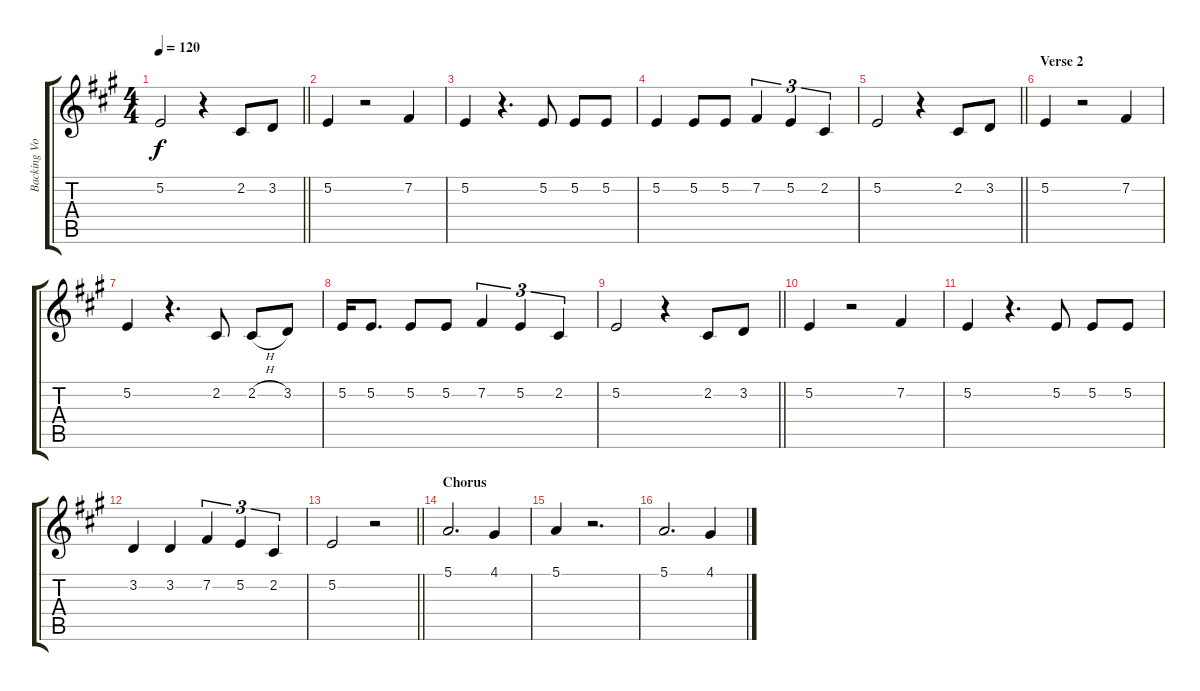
\track ("Backing Vocals" "Backing Vo") {instrument lead2sawtooth}
\staff {score tabs}
\tuning (E4 B3 G3 D3 A2 E2) {hide}
\ts (4 4)
\tempo 120
\clef g2
\barLineRight lightlight
\ks a
5.2.2{dy f} r.4 2.2.8 3.2.8 |
5.2.4 r.2 7.2.4 |
5.2.4 r.4{d} 5.2.8 5.2.8 5.2.8 |
5.2.4 5.2.8 5.2.8 7.2.4{tu (3 2)} 5.2.4{tu (3 2)} 2.2.4{tu (3 2)} |
\barLineRight lightlight
5.2.2 r.4 2.2.8 3.2.8 |
\section ("" "Verse 2")
5.2.4 r.2 7.2.4 |
5.2.4 r.4{d} 2.2.8 2.2{h}.8 3.2.8 |
5.2.16 5.2.8{d} 5.2.8 5.2.8 7.2.4{tu (3 2)} 5.2.4{tu (3 2)} 2.2.4{tu (3 2)} |
\barLineRight lightlight
5.2.2 r.4 2.2.8 3.2.8 |
5.2.4 r.2 7.2.4 |
5.2.4 r.4{d} 5.2.8 5.2.8 5.2.8 |
3.2.4 3.2.4 7.2.4{tu (3 2)} 5.2.4{tu (3 2)} 2.2.4{tu (3 2)} |
\barLineRight lightlight
5.2.2 r.2 |
\section ("" "Chorus")
5.1.2{d} 4.1.4 |
5.1.4 r.2{d} |
5.1.2{d} 4.1.4
